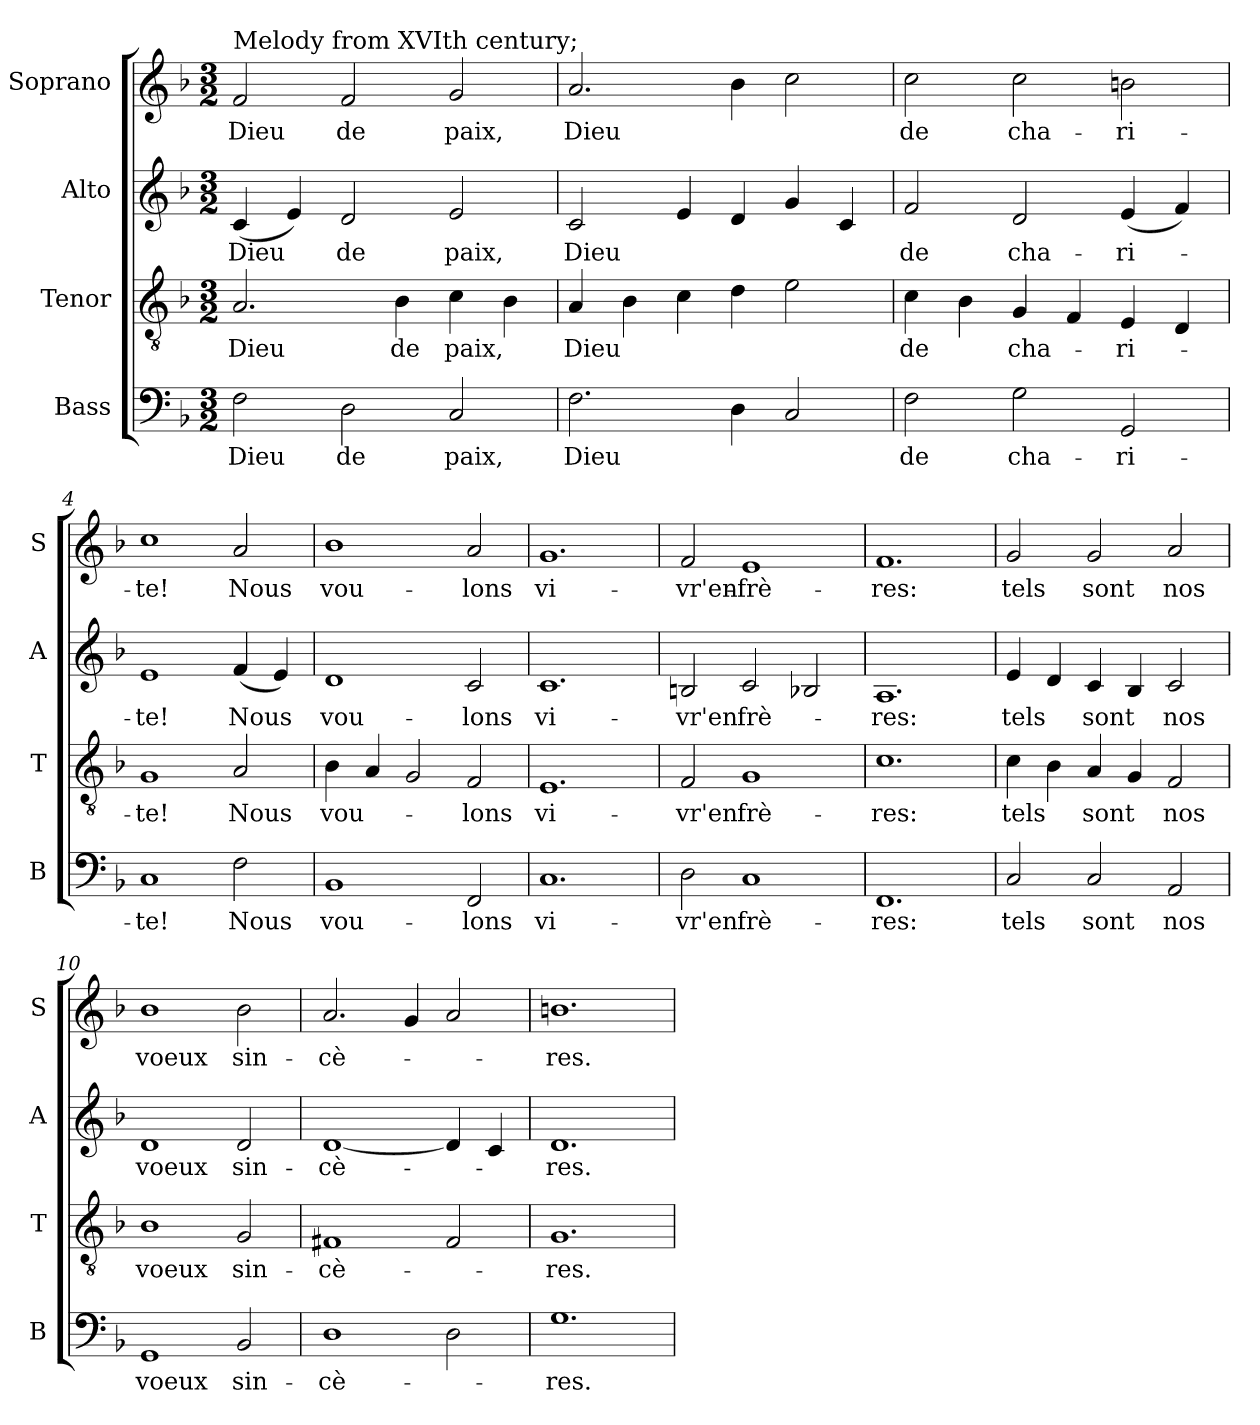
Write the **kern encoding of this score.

**kern	**text	**kern	**text	**kern	**text	**kern	**text
*part4	*part4	*part3	*part3	*part2	*part2	*part1	*part1
*staff4	*staff4	*staff3	*staff3	*staff2	*staff2	*staff1	*staff1
*I"Bass	*	*I"Tenor	*	*I"Alto	*	*I"Soprano	*
*I'B	*	*I'T	*	*I'A	*	*I'S	*
*clefF4	*	*clefGv2	*	*clefG2	*	*clefG2	*
*k[b-]	*	*k[b-]	*	*k[b-]	*	*k[b-]	*
*F:	*	*F:	*	*F:	*	*F:	*
*M3/2	*	*M3/2	*	*M3/2	*	*M3/2	*
=1	=1	=1	=1	=1	=1	=1	=1
!	!	!	!	!	!	!LO:TX:a:t=Melody from XVIth century;	!
2F\	Dieu	2.A/	Dieu	(4c/	Dieu	2f/	Dieu
.	.	.	.	4e/)	.	.	.
2D\	de	.	.	2d/	de	2f/	de
.	.	4B-\	de	.	.	.	.
2C/	paix,	4c\	paix,	2e/	paix,	2g/	paix,
.	.	4B-\	.	.	.	.	.
=2	=2	=2	=2	=2	=2	=2	=2
2.F\	Dieu	4A/	Dieu	2c/	Dieu	2.a/	Dieu
.	.	4B-\	.	.	.	.	.
.	.	4c\	.	4e/	.	.	.
4D\	.	4d\	.	4d/	.	4b-\	.
2C/	.	2e\	.	4g/	.	2cc\	.
.	.	.	.	4c/	.	.	.
=3	=3	=3	=3	=3	=3	=3	=3
2F\	de	4c\	de	2f/	de	2cc\	de
.	.	4B-\	.	.	.	.	.
2G\	cha-	4G/	cha-	2d/	cha-	2cc\	cha-
.	.	4F/	.	.	.	.	.
2GG/	-ri-	4E/	-ri-	(4e/	-ri-	2bn\	-ri-
.	.	4D/	.	4f/)	.	.	.
=4	=4	=4	=4	=4	=4	=4	=4
1C	-te!	1G	-te!	1e	-te!	1cc	-te!
2F\	Nous	2A/	Nous	(4f/	Nous	2a/	Nous
.	.	.	.	4e/)	.	.	.
=5	=5	=5	=5	=5	=5	=5	=5
1BB-	vou-	4B-\	vou-	1d	vou-	1b-	vou-
.	.	4A/	.	.	.	.	.
.	.	2G/	.	.	.	.	.
2FF/	-lons	2F/	-lons	2c/	-lons	2a/	-lons
!!LO:LB:g=z
=6	=6	=6	=6	=6	=6	=6	=6
1.C	vi-	1.E	vi-	1.c	vi-	1.g	vi-
=7	=7	=7	=7	=7	=7	=7	=7
2D\	-vr'en	2F/	-vr'en	2Bn/	-vr'en	2f/	-vr'en-
1C	frè-	1G	frè-	2c/	frè-	1e	-frè-
.	.	.	.	2B-X/	.	.	.
=8	=8	=8	=8	=8	=8	=8	=8
1.FF	-res:	1.c	-res:	1.A	-res:	1.f	-res:
=9	=9	=9	=9	=9	=9	=9	=9
2C/	tels	4c\	tels	4e/	tels	2g/	tels
.	.	4B-\	.	4d/	.	.	.
2C/	sont	4A/	sont	4c/	sont	2g/	sont
.	.	4G/	.	4B-/	.	.	.
2AA/	nos	2F/	nos	2c/	nos	2a/	nos
=10	=10	=10	=10	=10	=10	=10	=10
1GG	voeux	1B-	voeux	1d	voeux	1b-	voeux
2BB-/	sin-	2G/	sin-	2d/	sin-	2b-\	sin-
=11	=11	=11	=11	=11	=11	=11	=11
1D	-cè-	1F#X	-cè-	[1d	-cè-	2.a/	-cè-
.	.	.	.	.	.	4g/	.
2D\	.	2F#/	.	4d/]	.	2a/	.
.	.	.	.	4c/	.	.	.
=12	=12	=12	=12	=12	=12	=12	=12
1.G	-res.	1.G	-res.	1.d	-res.	1.bn	-res.
=	=	=	=	=	=	=	=
*-	*-	*-	*-	*-	*-	*-	*-
